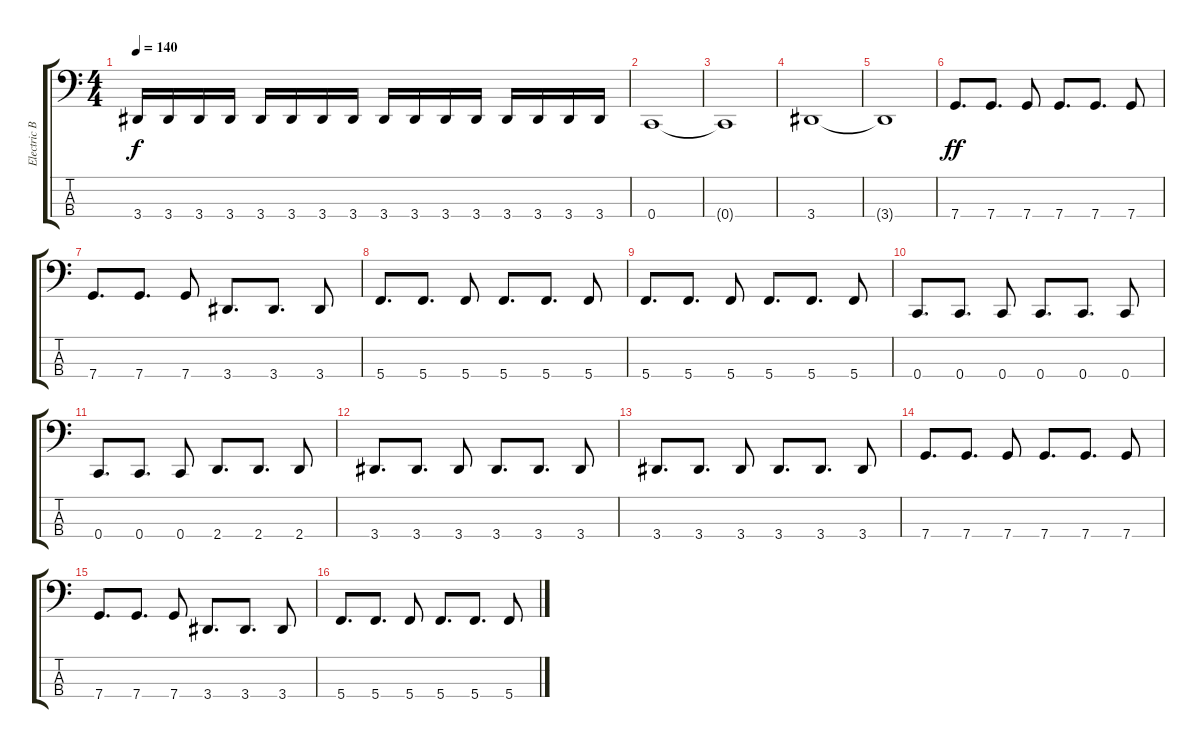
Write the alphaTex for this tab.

\track ("Electric Bass" "Electric B") {instrument electricbassfinger}
\staff {score tabs}
\tuning (Eb2 Bb1 F1 C1) {hide}
\ts (4 4)
\tempo 140
\clef f4
\ks c
3.4.16{dy f} 3.4.16 3.4.16 3.4.16 3.4.16 3.4.16 3.4.16 3.4.16 3.4.16 3.4.16 3.4.16 3.4.16 3.4.16 3.4.16 3.4.16 3.4.16 |
0.4.1 |
0.4{t}.1 |
3.4.1 |
3.4{t}.1 |
7.4.8{d dy ff} 7.4.8{d} 7.4.8 7.4.8{d} 7.4.8{d} 7.4.8 |
7.4.8{d} 7.4.8{d} 7.4.8 3.4.8{d} 3.4.8{d} 3.4.8 |
5.4.8{d} 5.4.8{d} 5.4.8 5.4.8{d} 5.4.8{d} 5.4.8 |
5.4.8{d} 5.4.8{d} 5.4.8 5.4.8{d} 5.4.8{d} 5.4.8 |
0.4.8{d} 0.4.8{d} 0.4.8 0.4.8{d} 0.4.8{d} 0.4.8 |
0.4.8{d} 0.4.8{d} 0.4.8 2.4.8{d} 2.4.8{d} 2.4.8 |
3.4.8{d} 3.4.8{d} 3.4.8 3.4.8{d} 3.4.8{d} 3.4.8 |
3.4.8{d} 3.4.8{d} 3.4.8 3.4.8{d} 3.4.8{d} 3.4.8 |
7.4.8{d} 7.4.8{d} 7.4.8 7.4.8{d} 7.4.8{d} 7.4.8 |
7.4.8{d} 7.4.8{d} 7.4.8 3.4.8{d} 3.4.8{d} 3.4.8 |
5.4.8{d} 5.4.8{d} 5.4.8 5.4.8{d} 5.4.8{d} 5.4.8
